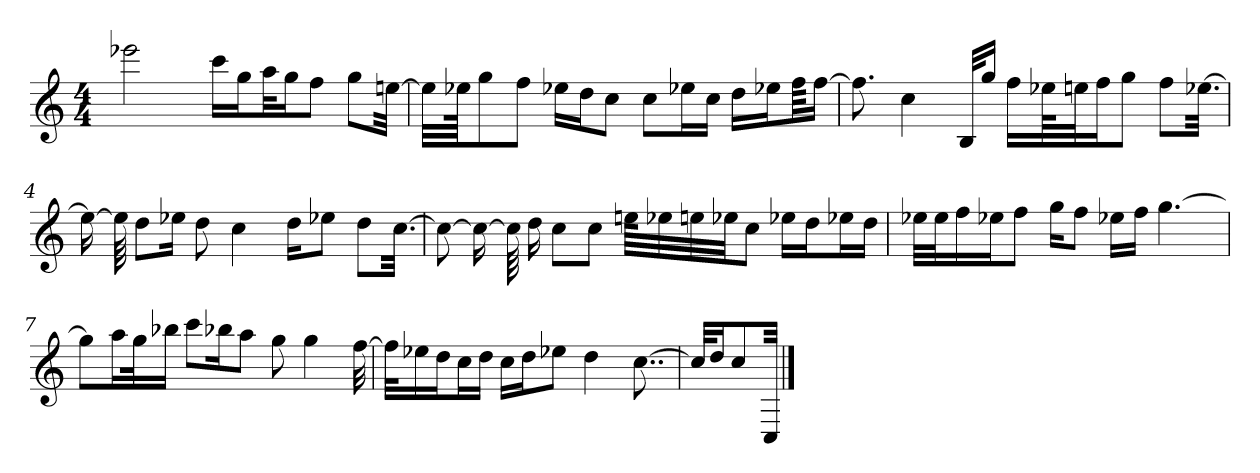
**kern
*part1
*staff1
*clefG2
*M4/4
=1
2eee-X
16ccc\LL
16gg\J
32aa\KL
16gg\J
8ff\J
8gg\L
[32een\Jkk
=2
32ee\LLL]
64ee-X\JJk
8gg\
8ff\J
16ee-X\LL
16dd\J
8cc\J
8cc\L
16ee-X\L
16cc\JJ
16dd\LL
16ee-X\J
64ff\KKL
[16ff\JJ
=3
8.ff]
4cc
32B/KLL
16gg/JJ
16ff\LL
64ee-X\KL
32een\JJ
16ff\K
8gg\J
8ff\L
[32.ee-X\Jkk
=4
16ee-_
64ee-]
8dd\L
16ee-X\Jk
8dd
4cc
16dd\KL
8ee-X\J
8dd\L
[32.cc\Jkk
=5
8cc_
16cc_
64cc]
16dd
8cc\L
8cc\J
64een\KLLL
32ee-X\
32een\
32ee-X\JJ
8cc\J
16ee-X\LL
16dd\J
16ee-X\L
16dd\JJ
=6
32ee-X\LLL
32ee-\J
16ff\J
16ee-X\K
8ff\J
16gg\KL
8ff\J
16ee-X\LL
16ff\JJ
[4.gg
=7
8gg\L]
16aa\L
32gg\K
16bb-X\JJ
8ccc\L
16bb-X\K
8aa\J
8gg
4gg
[32ff
=8
32ff\KLL]
16ee-X\
16dd\J
16cc\L
16dd\JJ
16cc\LL
16dd\J
8ee-X\J
4dd
[8..cc
=9
32cc/KLL]
16dd/J
8cc/
32C/Jkk
==
*-
